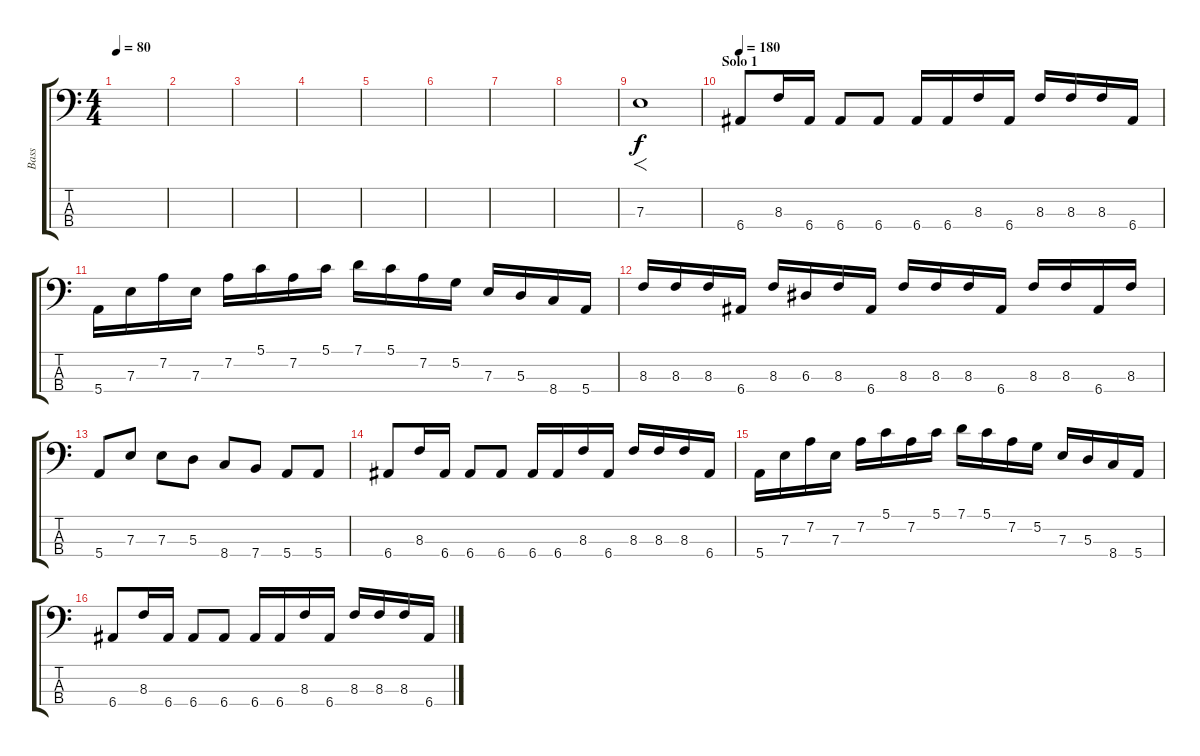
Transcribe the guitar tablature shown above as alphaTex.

\track ("Bass" "Bass") {instrument electricbassfinger}
\staff {score tabs}
\tuning (G2 D2 A1 E1) {hide}
\ts (4 4)
\tempo 80
\clef f4
\ks c
|
|
|
|
|
|
|
|
7.3.1{f dy f} |
\section ("" "Solo 1")
\tempo 180
6.4.8 8.3.16 6.4.16 6.4.8 6.4.8 6.4.16 6.4.16 8.3.16 6.4.16 8.3.16 8.3.16 8.3.16 6.4.16 |
5.4.16 7.3.16 7.2.16 7.3.16 7.2.16 5.1.16 7.2.16 5.1.16 7.1.16 5.1.16 7.2.16 5.2.16 7.3.16 5.3.16 8.4.16 5.4.16 |
8.3.16 8.3.16 8.3.16 6.4.16 8.3.16 6.3.16 8.3.16 6.4.16 8.3.16 8.3.16 8.3.16 6.4.16 8.3.16 8.3.16 6.4.16 8.3.16 |
5.4.8 7.3.8 7.3.8 5.3.8 8.4.8 7.4.8 5.4.8 5.4.8 |
6.4.8 8.3.16 6.4.16 6.4.8 6.4.8 6.4.16 6.4.16 8.3.16 6.4.16 8.3.16 8.3.16 8.3.16 6.4.16 |
5.4.16 7.3.16 7.2.16 7.3.16 7.2.16 5.1.16 7.2.16 5.1.16 7.1.16 5.1.16 7.2.16 5.2.16 7.3.16 5.3.16 8.4.16 5.4.16 |
6.4.8 8.3.16 6.4.16 6.4.8 6.4.8 6.4.16 6.4.16 8.3.16 6.4.16 8.3.16 8.3.16 8.3.16 6.4.16
